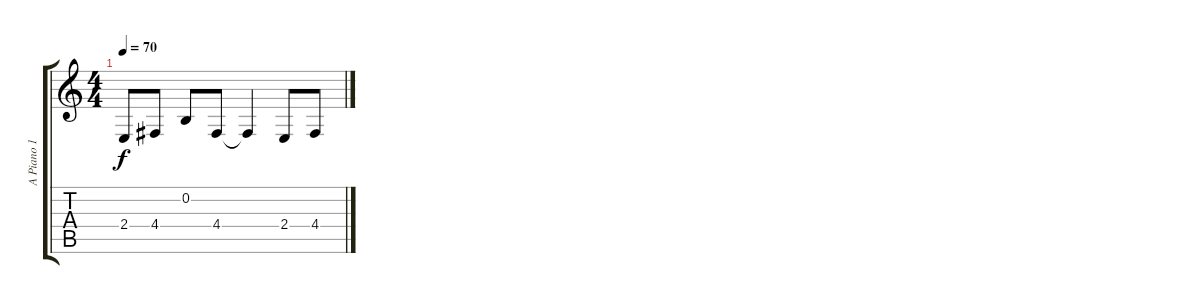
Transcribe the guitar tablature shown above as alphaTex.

\track ("A Piano 1" "A Piano 1") {instrument brightacousticpiano}
\staff {score tabs}
\tuning (E4 B3 G3 D3 A2 E2) {hide}
\ts (4 4)
\tempo 70
\clef g2
\ks c
2.4.8{dy f} 4.4.8 0.2.8 4.4.8 4.4{t}.4 2.4.8 4.4.8
